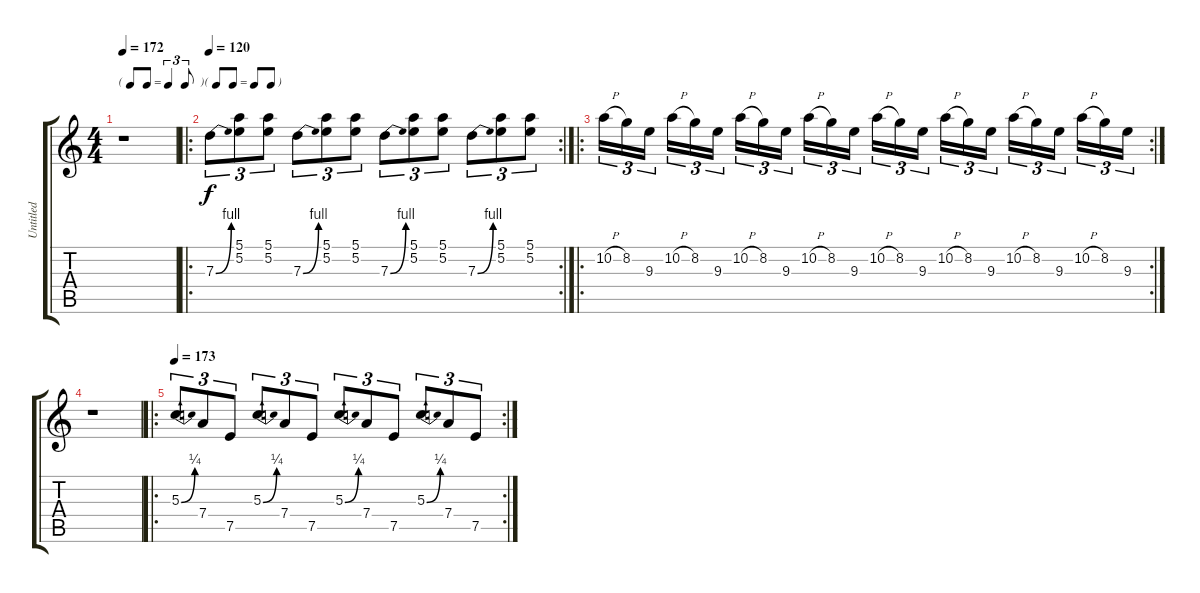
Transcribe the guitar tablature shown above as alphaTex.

\track ("Untitled" "Untitled") {instrument overdrivenguitar}
\staff {score tabs}
\tuning (E4 B3 G3 D3 A2 E2) {hide}
\ts (4 4)
\tf triplet8th
\tempo 172
\clef g2
\ks c
r.1{dy f} |
\ro
\rc 2
\tf none
\tempo 120
7.3{be (bend 0 0 60 4)}.8{tu (3 2)} (5.1 5.2).8{tu (3 2)} (5.1 5.2).8{tu (3 2)} 7.3{be (bend 0 0 60 4)}.8{tu (3 2)} (5.1 5.2).8{tu (3 2)} (5.1 5.2).8{tu (3 2)} 7.3{be (bend 0 0 60 4)}.8{tu (3 2)} (5.1 5.2).8{tu (3 2)} (5.1 5.2).8{tu (3 2)} 7.3{be (bend 0 0 60 4)}.8{tu (3 2)} (5.1 5.2).8{tu (3 2)} (5.1 5.2).8{tu (3 2)} |
\ro
\rc 2
10.2{h}.16{tu (3 2)} 8.2.16{tu (3 2)} 9.3.16{tu (3 2) beam splitsecondary} 10.2{h}.16{tu (3 2)} 8.2.16{tu (3 2)} 9.3.16{tu (3 2)} 10.2{h}.16{tu (3 2)} 8.2.16{tu (3 2)} 9.3.16{tu (3 2) beam splitsecondary} 10.2{h}.16{tu (3 2)} 8.2.16{tu (3 2)} 9.3.16{tu (3 2)} 10.2{h}.16{tu (3 2)} 8.2.16{tu (3 2)} 9.3.16{tu (3 2) beam splitsecondary} 10.2{h}.16{tu (3 2)} 8.2.16{tu (3 2)} 9.3.16{tu (3 2)} 10.2{h}.16{tu (3 2)} 8.2.16{tu (3 2)} 9.3.16{tu (3 2) beam splitsecondary} 10.2{h}.16{tu (3 2)} 8.2.16{tu (3 2)} 9.3.16{tu (3 2)} |
r.1 |
\ro
\rc 2
\tempo 173
5.3{be (bend 0 0 60 1)}.8{tu (3 2)} 7.4.8{tu (3 2)} 7.5.8{tu (3 2)} 5.3{be (bend 0 0 60 1)}.8{tu (3 2)} 7.4.8{tu (3 2)} 7.5.8{tu (3 2)} 5.3{be (bend 0 0 60 1)}.8{tu (3 2)} 7.4.8{tu (3 2)} 7.5.8{tu (3 2)} 5.3{be (bend 0 0 60 1)}.8{tu (3 2)} 7.4.8{tu (3 2)} 7.5.8{tu (3 2)}
